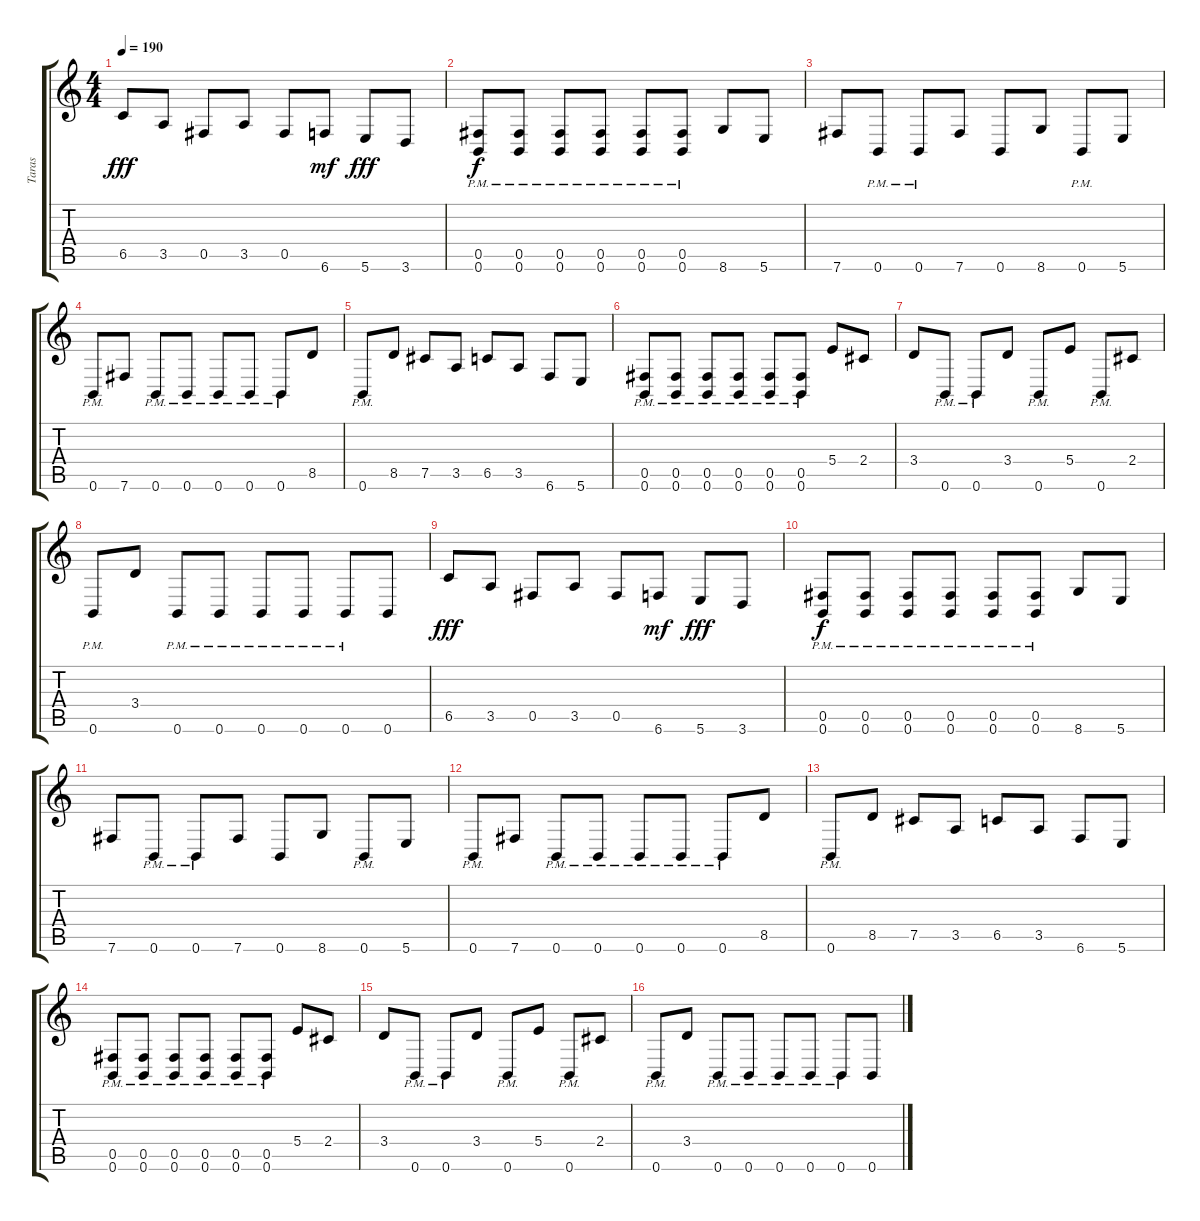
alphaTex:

\track ("Taras" "Taras") {instrument distortionguitar}
\staff {score tabs}
\tuning (Db4 Ab3 E3 B2 Gb2 B1) {hide}
\ts (4 4)
\tempo 190
\clef g2
\ks c
6.5.8{dy fff} 3.5.8 0.5.8 3.5.8 0.5.8 6.6.8{dy mf} 5.6.8{dy fff} 3.6.8 |
(0.5{pm} 0.6{pm}).8{dy f} (0.5{pm} 0.6{pm}).8 (0.5{pm} 0.6{pm}).8 (0.5{pm} 0.6{pm}).8 (0.5{pm} 0.6{pm}).8 (0.5{pm} 0.6{pm}).8 8.6.8 5.6.8 |
7.6.8 0.6{pm}.8 0.6{pm}.8 7.6.8 0.6.8 8.6.8 0.6{pm}.8 5.6.8 |
0.6{pm}.8 7.6.8 0.6{pm}.8 0.6{pm}.8 0.6{pm}.8 0.6{pm}.8 0.6{pm}.8 8.5.8 |
0.6{pm}.8 8.5.8 7.5.8 3.5.8 6.5.8 3.5.8 6.6.8 5.6.8 |
(0.5{pm} 0.6{pm}).8 (0.5{pm} 0.6{pm}).8 (0.5{pm} 0.6{pm}).8 (0.5{pm} 0.6{pm}).8 (0.5{pm} 0.6{pm}).8 (0.5{pm} 0.6{pm}).8 5.4.8 2.4.8 |
3.4.8 0.6{pm}.8 0.6{pm}.8 3.4.8 0.6{pm}.8 5.4.8 0.6{pm}.8 2.4.8 |
0.6{pm}.8 3.4.8 0.6{pm}.8 0.6{pm}.8 0.6{pm}.8 0.6{pm}.8 0.6{pm}.8 0.6.8 |
6.5.8{dy fff} 3.5.8 0.5.8 3.5.8 0.5.8 6.6.8{dy mf} 5.6.8{dy fff} 3.6.8 |
(0.5{pm} 0.6{pm}).8{dy f} (0.5{pm} 0.6{pm}).8 (0.5{pm} 0.6{pm}).8 (0.5{pm} 0.6{pm}).8 (0.5{pm} 0.6{pm}).8 (0.5{pm} 0.6{pm}).8 8.6.8 5.6.8 |
7.6.8 0.6{pm}.8 0.6{pm}.8 7.6.8 0.6.8 8.6.8 0.6{pm}.8 5.6.8 |
0.6{pm}.8 7.6.8 0.6{pm}.8 0.6{pm}.8 0.6{pm}.8 0.6{pm}.8 0.6{pm}.8 8.5.8 |
0.6{pm}.8 8.5.8 7.5.8 3.5.8 6.5.8 3.5.8 6.6.8 5.6.8 |
(0.5{pm} 0.6{pm}).8 (0.5{pm} 0.6{pm}).8 (0.5{pm} 0.6{pm}).8 (0.5{pm} 0.6{pm}).8 (0.5{pm} 0.6{pm}).8 (0.5{pm} 0.6{pm}).8 5.4.8 2.4.8 |
3.4.8 0.6{pm}.8 0.6{pm}.8 3.4.8 0.6{pm}.8 5.4.8 0.6{pm}.8 2.4.8 |
0.6{pm}.8 3.4.8 0.6{pm}.8 0.6{pm}.8 0.6{pm}.8 0.6{pm}.8 0.6{pm}.8 0.6.8
